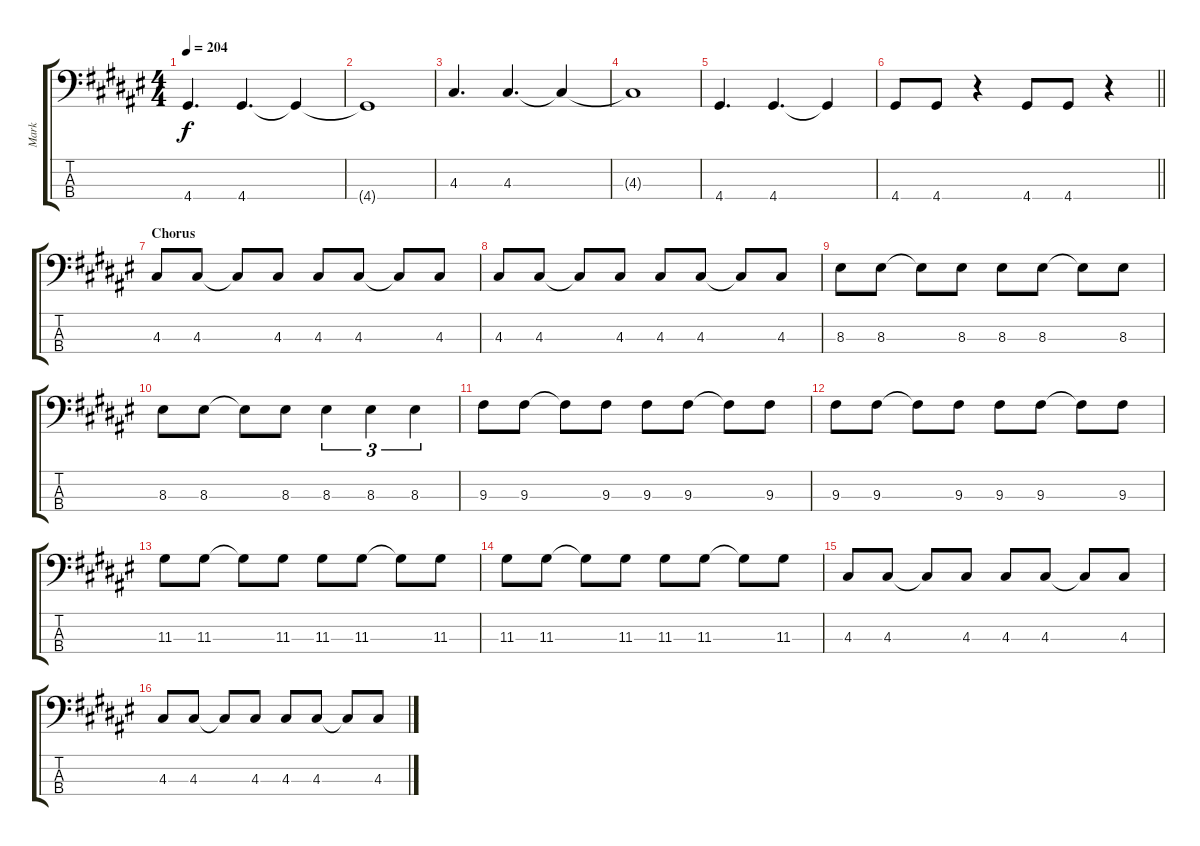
\track ("Mark" "Mark") {instrument electricbasspick}
\staff {score tabs}
\tuning (G2 D2 A1 E1) {hide}
\ts (4 4)
\tempo 204
\clef f4
\ks f#
4.4.4{d dy f} 4.4.4{d} 4.4{t}.4 |
4.4{t}.1 |
4.3.4{d} 4.3.4{d} 4.3{t}.4 |
4.3{t}.1 |
4.4.4{d} 4.4.4{d} 4.4{t}.4 |
\barLineRight lightlight
4.4.8 4.4.8 r.4 4.4.8 4.4.8 r.4 |
\section ("" "Chorus")
4.3.8 4.3.8 4.3{t}.8 4.3.8 4.3.8 4.3.8 4.3{t}.8 4.3.8 |
4.3.8 4.3.8 4.3{t}.8 4.3.8 4.3.8 4.3.8 4.3{t}.8 4.3.8 |
8.3.8 8.3.8 8.3{t}.8 8.3.8 8.3.8 8.3.8 8.3{t}.8 8.3.8 |
8.3.8 8.3.8 8.3{t}.8 8.3.8 8.3.4{tu (3 2)} 8.3.4{tu (3 2)} 8.3.4{tu (3 2)} |
9.3.8 9.3.8 9.3{t}.8 9.3.8 9.3.8 9.3.8 9.3{t}.8 9.3.8 |
9.3.8 9.3.8 9.3{t}.8 9.3.8 9.3.8 9.3.8 9.3{t}.8 9.3.8 |
11.3.8 11.3.8 11.3{t}.8 11.3.8 11.3.8 11.3.8 11.3{t}.8 11.3.8 |
11.3.8 11.3.8 11.3{t}.8 11.3.8 11.3.8 11.3.8 11.3{t}.8 11.3.8 |
4.3.8 4.3.8 4.3{t}.8 4.3.8 4.3.8 4.3.8 4.3{t}.8 4.3.8 |
4.3.8 4.3.8 4.3{t}.8 4.3.8 4.3.8 4.3.8 4.3{t}.8 4.3.8
